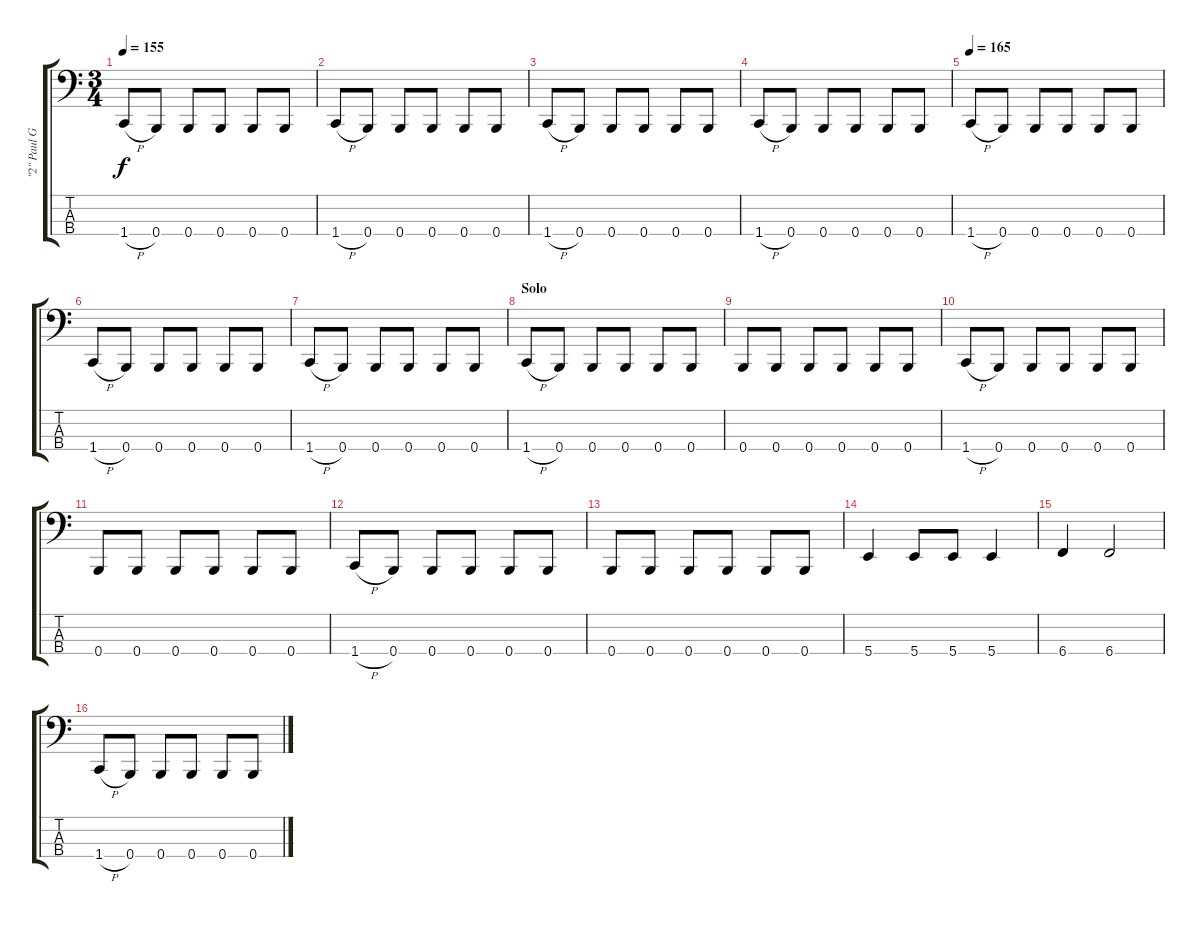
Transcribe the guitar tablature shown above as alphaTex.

\track ("\"2\" Paul Grey (Bass)" "\"2\" Paul G") {instrument electricbasspick}
\staff {score tabs}
\tuning (E2 B1 Gb1 B0) {hide}
\ts (3 4)
\tempo 155
\clef f4
\ks c
1.4{h}.8{dy f} 0.4.8 0.4.8 0.4.8 0.4.8 0.4.8 |
1.4{h}.8 0.4.8 0.4.8 0.4.8 0.4.8 0.4.8 |
1.4{h}.8 0.4.8 0.4.8 0.4.8 0.4.8 0.4.8 |
1.4{h}.8 0.4.8 0.4.8 0.4.8 0.4.8 0.4.8 |
\tempo 165
1.4{h}.8 0.4.8 0.4.8 0.4.8 0.4.8 0.4.8 |
1.4{h}.8 0.4.8 0.4.8 0.4.8 0.4.8 0.4.8 |
1.4{h}.8 0.4.8 0.4.8 0.4.8 0.4.8 0.4.8 |
\section ("" "Solo")
1.4{h}.8 0.4.8 0.4.8 0.4.8 0.4.8 0.4.8 |
0.4.8 0.4.8 0.4.8 0.4.8 0.4.8 0.4.8 |
1.4{h}.8 0.4.8 0.4.8 0.4.8 0.4.8 0.4.8 |
0.4.8 0.4.8 0.4.8 0.4.8 0.4.8 0.4.8 |
1.4{h}.8 0.4.8 0.4.8 0.4.8 0.4.8 0.4.8 |
0.4.8 0.4.8 0.4.8 0.4.8 0.4.8 0.4.8 |
5.4.4 5.4.8 5.4.8 5.4.4 |
6.4.4 6.4.2 |
1.4{h}.8 0.4.8 0.4.8 0.4.8 0.4.8 0.4.8
